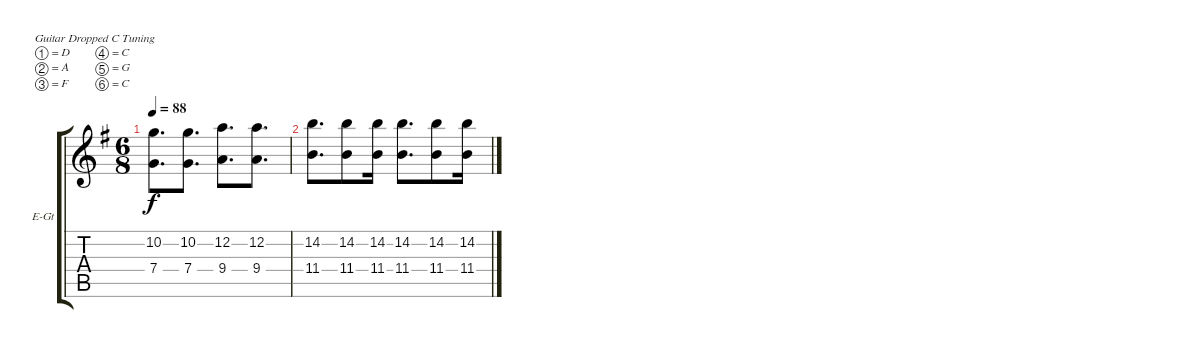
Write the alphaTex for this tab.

\bracketExtendMode groupsimilarinstruments
\firstSystemTrackNameOrientation horizontal
\otherSystemsTrackNameOrientation horizontal
\track ("Lead Overdub" "E-Gt") {instrument distortionguitar}
\staff {score tabs}
\tuning (D4 A3 F3 C3 G2 C2)
\ts (6 8)
\tempo 88
\clef g2
\ks eminor
(7.4 10.2).8{d dy f} (7.4 10.2).8{d} (9.4 12.2).8{d} (9.4 12.2).8{d} |
(11.4 14.2).8{d} (11.4 14.2).8 (11.4 14.2).16 (11.4 14.2).8{d} (11.4 14.2).8 (11.4 14.2).16
